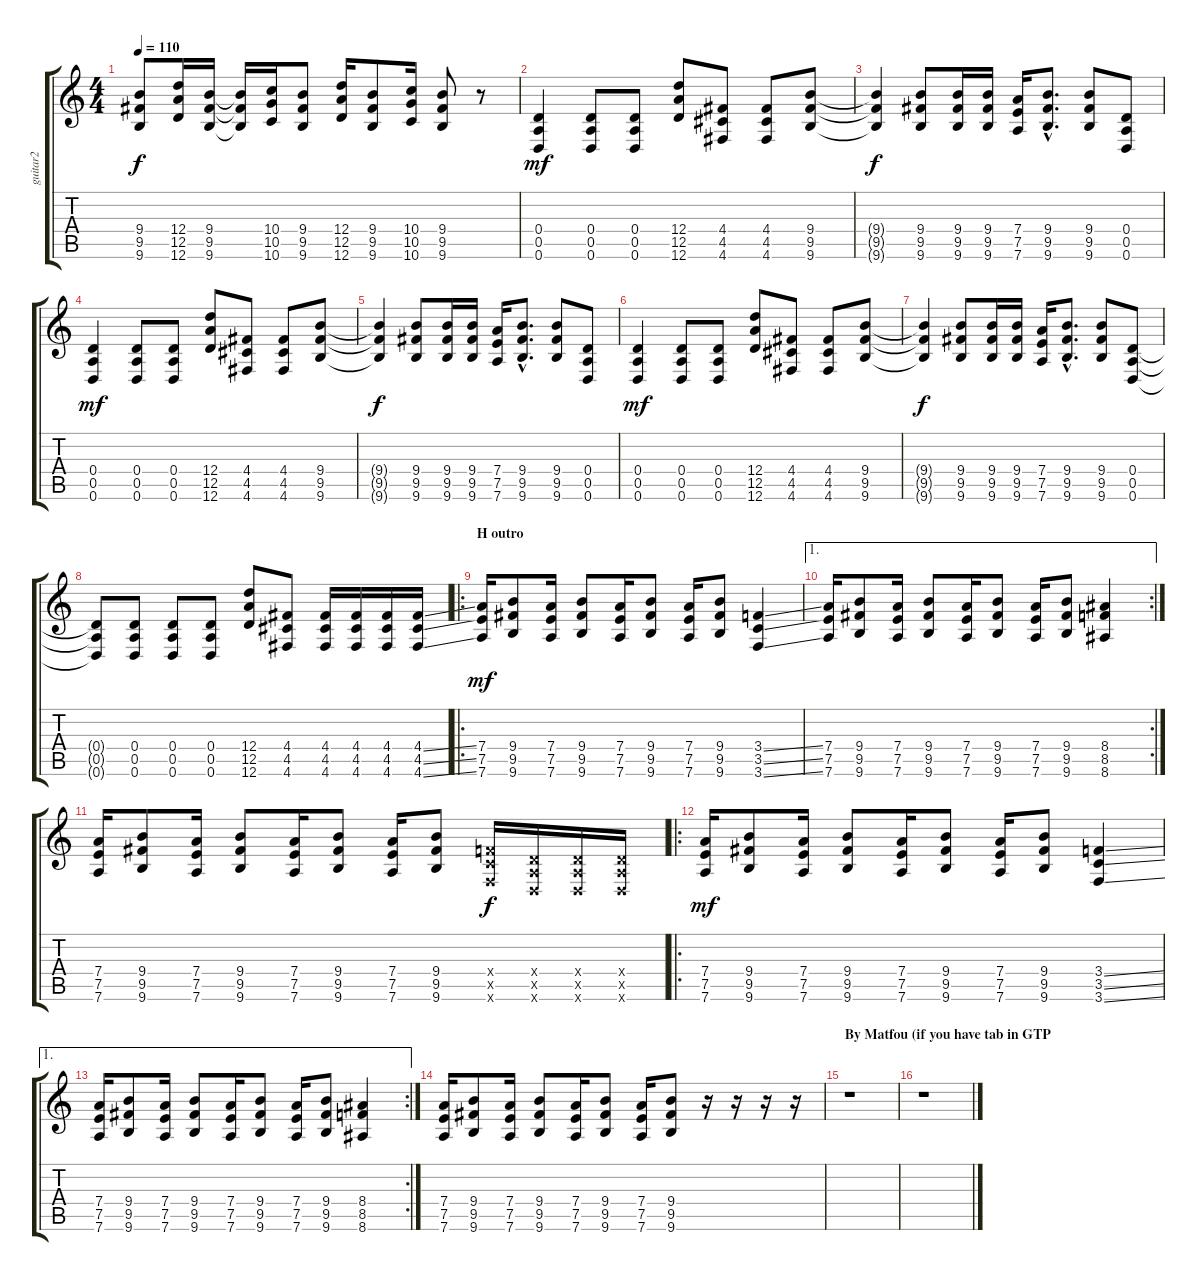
\track ("guitar2" "guitar2") {instrument distortionguitar}
\staff {score tabs}
\tuning (E4 B3 G3 D3 A2 D2) {hide}
\ts (4 4)
\tempo 110
\clef g2
\ks c
(9.4 9.5 9.6).8{dy f} (12.4 12.5 12.6).16 (9.4 9.5 9.6).16 (9.4{t} 9.5{t} 9.6{t}).16 (10.4 10.5 10.6).16 (9.4 9.5 9.6).8 (12.4 12.5 12.6).16 (9.4 9.5 9.6).8 (10.4 10.5 10.6).16 (9.4 9.5 9.6).8 r.8 |
(0.4 0.5 0.6).4{dy mf} (0.4 0.5 0.6).8 (0.4 0.5 0.6).8 (12.4 12.5 12.6).8 (4.4 4.5 4.6).8 (4.4 4.5 4.6).8 (9.4 9.5 9.6).8 |
(9.4{t} 9.5{t} 9.6{t}).4{dy f} (9.4 9.5 9.6).8 (9.4 9.5 9.6).16 (9.4 9.5 9.6).16 (7.4 7.5 7.6).16 (9.4{hac} 9.5{hac} 9.6{hac}).8{d} (9.4 9.5 9.6).8 (0.4 0.5 0.6).8 |
(0.4 0.5 0.6).4{dy mf} (0.4 0.5 0.6).8 (0.4 0.5 0.6).8 (12.4 12.5 12.6).8 (4.4 4.5 4.6).8 (4.4 4.5 4.6).8 (9.4 9.5 9.6).8 |
(9.4{t} 9.5{t} 9.6{t}).4{dy f} (9.4 9.5 9.6).8 (9.4 9.5 9.6).16 (9.4 9.5 9.6).16 (7.4 7.5 7.6).16 (9.4{hac} 9.5{hac} 9.6{hac}).8{d} (9.4 9.5 9.6).8 (0.4 0.5 0.6).8 |
(0.4 0.5 0.6).4{dy mf} (0.4 0.5 0.6).8 (0.4 0.5 0.6).8 (12.4 12.5 12.6).8 (4.4 4.5 4.6).8 (4.4 4.5 4.6).8 (9.4 9.5 9.6).8 |
(9.4{t} 9.5{t} 9.6{t}).4{dy f} (9.4 9.5 9.6).8 (9.4 9.5 9.6).16 (9.4 9.5 9.6).16 (7.4 7.5 7.6).16 (9.4{hac} 9.5{hac} 9.6{hac}).8{d} (9.4 9.5 9.6).8 (0.4 0.5 0.6).8 |
(0.4{t} 0.5{t} 0.6{t}).8 (0.4 0.5 0.6).8 (0.4 0.5 0.6).8 (0.4 0.5 0.6).8 (12.4 12.5 12.6).8 (4.4 4.5 4.6).8 (4.4 4.5 4.6).16 (4.4 4.5 4.6).16 (4.4 4.5 4.6).16 (4.4{ss} 4.5{ss} 4.6{ss}).16 |
\ro
\section ("" "H outro")
(7.4 7.5 7.6).16{dy mf} (9.4 9.5 9.6).8 (7.4 7.5 7.6).16 (9.4 9.5 9.6).8 (7.4 7.5 7.6).16 (9.4 9.5 9.6).8 (7.4 7.5 7.6).16 (9.4 9.5 9.6).8 (3.4{ss} 3.5{ss} 3.6{ss}).4 |
\ae 1
\rc 2
(7.4 7.5 7.6).16 (9.4 9.5 9.6).8 (7.4 7.5 7.6).16 (9.4 9.5 9.6).8 (7.4 7.5 7.6).16 (9.4 9.5 9.6).8 (7.4 7.5 7.6).16 (9.4 9.5 9.6).8 (8.4 8.5 8.6).4 |
(7.4 7.5 7.6).16 (9.4 9.5 9.6).8 (7.4 7.5 7.6).16 (9.4 9.5 9.6).8 (7.4 7.5 7.6).16 (9.4 9.5 9.6).8 (7.4 7.5 7.6).16 (9.4 9.5 9.6).8 (3.4{x} 3.5{x} 3.6{x}).16{dy f} (0.4{x} 0.5{x} 0.6{x}).16 (0.4{x} 0.5{x} 0.6{x}).16 (0.4{x} 0.5{x} 0.6{x}).16 |
\ro
(7.4 7.5 7.6).16{dy mf} (9.4 9.5 9.6).8 (7.4 7.5 7.6).16 (9.4 9.5 9.6).8 (7.4 7.5 7.6).16 (9.4 9.5 9.6).8 (7.4 7.5 7.6).16 (9.4 9.5 9.6).8 (3.4{ss} 3.5{ss} 3.6{ss}).4 |
\ae 1
\rc 2
(7.4 7.5 7.6).16 (9.4 9.5 9.6).8 (7.4 7.5 7.6).16 (9.4 9.5 9.6).8 (7.4 7.5 7.6).16 (9.4 9.5 9.6).8 (7.4 7.5 7.6).16 (9.4 9.5 9.6).8 (8.4 8.5 8.6).4 |
(7.4 7.5 7.6).16 (9.4 9.5 9.6).8 (7.4 7.5 7.6).16 (9.4 9.5 9.6).8 (7.4 7.5 7.6).16 (9.4 9.5 9.6).8 (7.4 7.5 7.6).16 (9.4 9.5 9.6).8 r.16 r.16 r.16 r.16 |
\section ("" "By Matfou (if you have tab in GTP")
r.1 |
r.1
